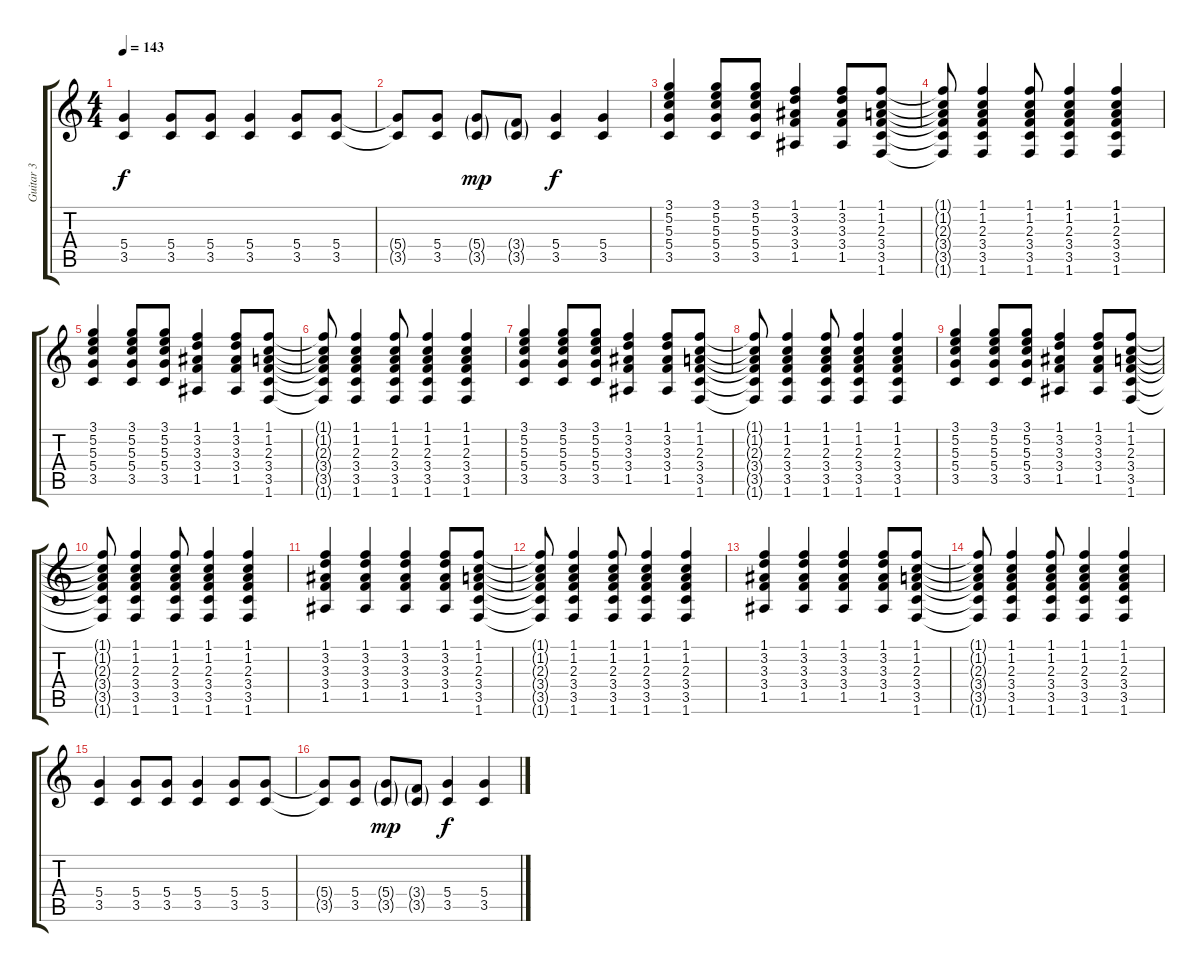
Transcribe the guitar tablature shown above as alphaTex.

\track ("Guitar 3" "Guitar 3") {instrument electricguitarmuted}
\staff {score tabs}
\tuning (E4 B3 G3 D3 A2 E2) {hide}
\ts (4 4)
\tempo 143
\clef g2
\ks c
(5.4 3.5).4{dy f} (5.4 3.5).8 (5.4 3.5).8 (5.4 3.5).4 (5.4 3.5).8 (5.4 3.5).8 |
(5.4{t} 3.5{t}).8 (5.4 3.5).8 (5.4{g} 3.5{g}).8{dy mp} (3.4{g} 3.5{g}).8 (5.4 3.5).4{dy f} (5.4 3.5).4 |
(3.1 5.2 5.3 5.4 3.5).4 (3.1 5.2 5.3 5.4 3.5).8 (3.1 5.2 5.3 5.4 3.5).8 (1.1 3.2 3.3 3.4 1.5).4 (1.1 3.2 3.3 3.4 1.5).8 (1.1 1.2 2.3 3.4 3.5 1.6).8 |
(1.1{t} 1.2{t} 2.3{t} 3.4{t} 3.5{t} 1.6{t}).8 (1.1 1.2 2.3 3.4 3.5 1.6).4 (1.1 1.2 2.3 3.4 3.5 1.6).8 (1.1 1.2 2.3 3.4 3.5 1.6).4 (1.1 1.2 2.3 3.4 3.5 1.6).4 |
(3.1 5.2 5.3 5.4 3.5).4 (3.1 5.2 5.3 5.4 3.5).8 (3.1 5.2 5.3 5.4 3.5).8 (1.1 3.2 3.3 3.4 1.5).4 (1.1 3.2 3.3 3.4 1.5).8 (1.1 1.2 2.3 3.4 3.5 1.6).8 |
(1.1{t} 1.2{t} 2.3{t} 3.4{t} 3.5{t} 1.6{t}).8 (1.1 1.2 2.3 3.4 3.5 1.6).4 (1.1 1.2 2.3 3.4 3.5 1.6).8 (1.1 1.2 2.3 3.4 3.5 1.6).4 (1.1 1.2 2.3 3.4 3.5 1.6).4 |
(3.1 5.2 5.3 5.4 3.5).4 (3.1 5.2 5.3 5.4 3.5).8 (3.1 5.2 5.3 5.4 3.5).8 (1.1 3.2 3.3 3.4 1.5).4 (1.1 3.2 3.3 3.4 1.5).8 (1.1 1.2 2.3 3.4 3.5 1.6).8 |
(1.1{t} 1.2{t} 2.3{t} 3.4{t} 3.5{t} 1.6{t}).8 (1.1 1.2 2.3 3.4 3.5 1.6).4 (1.1 1.2 2.3 3.4 3.5 1.6).8 (1.1 1.2 2.3 3.4 3.5 1.6).4 (1.1 1.2 2.3 3.4 3.5 1.6).4 |
(3.1 5.2 5.3 5.4 3.5).4 (3.1 5.2 5.3 5.4 3.5).8 (3.1 5.2 5.3 5.4 3.5).8 (1.1 3.2 3.3 3.4 1.5).4 (1.1 3.2 3.3 3.4 1.5).8 (1.1 1.2 2.3 3.4 3.5 1.6).8 |
(1.1{t} 1.2{t} 2.3{t} 3.4{t} 3.5{t} 1.6{t}).8 (1.1 1.2 2.3 3.4 3.5 1.6).4 (1.1 1.2 2.3 3.4 3.5 1.6).8 (1.1 1.2 2.3 3.4 3.5 1.6).4 (1.1 1.2 2.3 3.4 3.5 1.6).4 |
(1.1 3.2 3.3 3.4 1.5).4 (1.1 3.2 3.3 3.4 1.5).4 (1.1 3.2 3.3 3.4 1.5).4 (1.1 3.2 3.3 3.4 1.5).8 (1.1 1.2 2.3 3.4 3.5 1.6).8 |
(1.1{t} 1.2{t} 2.3{t} 3.4{t} 3.5{t} 1.6{t}).8 (1.1 1.2 2.3 3.4 3.5 1.6).4 (1.1 1.2 2.3 3.4 3.5 1.6).8 (1.1 1.2 2.3 3.4 3.5 1.6).4 (1.1 1.2 2.3 3.4 3.5 1.6).4 |
(1.1 3.2 3.3 3.4 1.5).4 (1.1 3.2 3.3 3.4 1.5).4 (1.1 3.2 3.3 3.4 1.5).4 (1.1 3.2 3.3 3.4 1.5).8 (1.1 1.2 2.3 3.4 3.5 1.6).8 |
(1.1{t} 1.2{t} 2.3{t} 3.4{t} 3.5{t} 1.6{t}).8 (1.1 1.2 2.3 3.4 3.5 1.6).4 (1.1 1.2 2.3 3.4 3.5 1.6).8 (1.1 1.2 2.3 3.4 3.5 1.6).4 (1.1 1.2 2.3 3.4 3.5 1.6).4 |
(5.4 3.5).4 (5.4 3.5).8 (5.4 3.5).8 (5.4 3.5).4 (5.4 3.5).8 (5.4 3.5).8 |
(5.4{t} 3.5{t}).8 (5.4 3.5).8 (5.4{g} 3.5{g}).8{dy mp} (3.4{g} 3.5{g}).8 (5.4 3.5).4{dy f} (5.4 3.5).4
